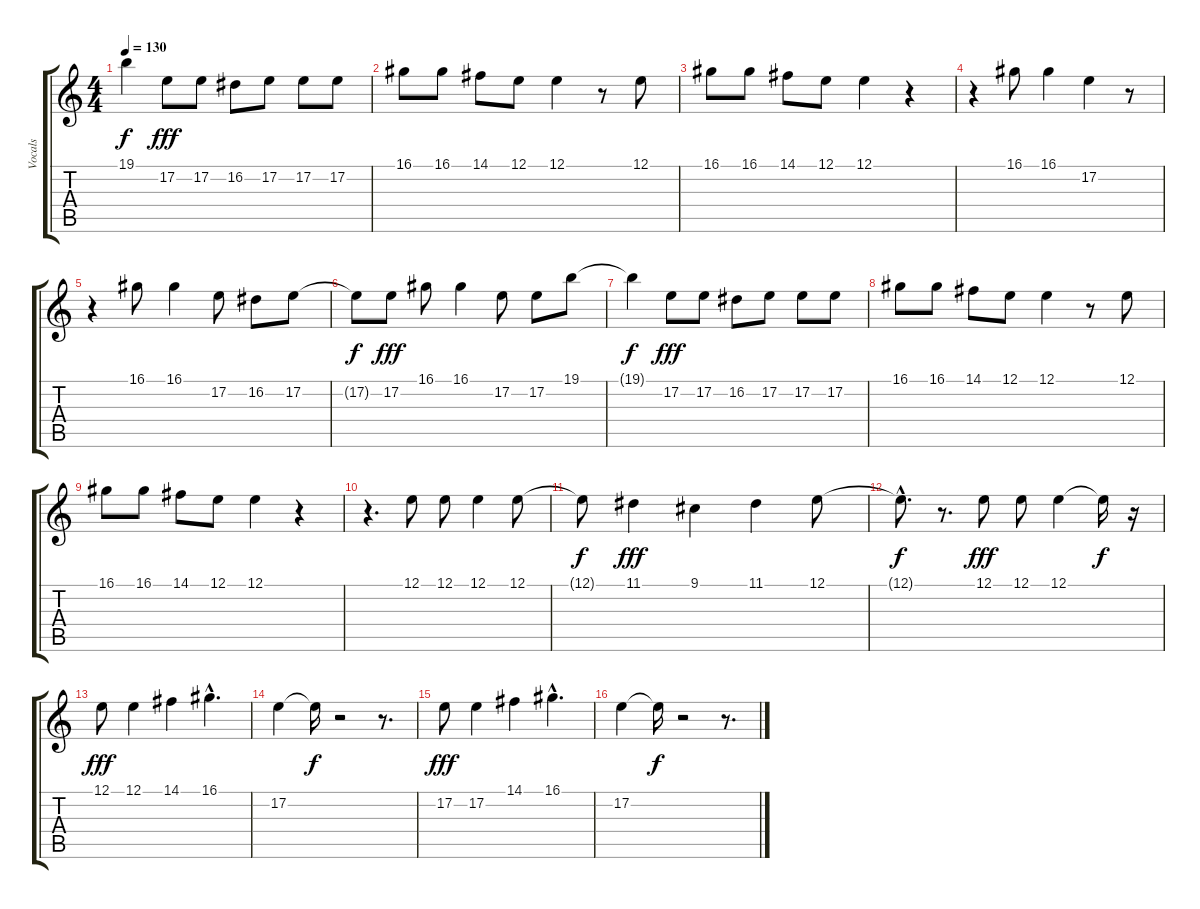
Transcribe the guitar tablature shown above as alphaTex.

\track ("Vocals" "Vocals") {instrument violin}
\staff {score tabs}
\tuning (E4 B3 G3 D3 A2 E2) {hide}
\ts (4 4)
\tempo 130
\clef g2
\ks c
19.1{t}.4{dy f} 17.2.8{dy fff} 17.2.8 16.2.8 17.2.8 17.2.8 17.2.8 |
16.1.8 16.1.8 14.1.8 12.1.8 12.1.4 r.8 12.1.8 |
16.1.8 16.1.8 14.1.8 12.1.8 12.1.4 r.4 |
r.4 16.1.8 16.1.4 17.2.4 r.8 |
r.4 16.1.8 16.1.4 17.2.8 16.2.8 17.2.8 |
17.2{t}.8{dy f} 17.2.8{dy fff} 16.1.8 16.1.4 17.2.8 17.2.8 19.1.8 |
19.1{t}.4{dy f} 17.2.8{dy fff} 17.2.8 16.2.8 17.2.8 17.2.8 17.2.8 |
16.1.8 16.1.8 14.1.8 12.1.8 12.1.4 r.8 12.1.8 |
16.1.8 16.1.8 14.1.8 12.1.8 12.1.4 r.4 |
r.4{d} 12.1.8 12.1.8 12.1.4 12.1.8 |
12.1{t}.8{dy f} 11.1.4{dy fff} 9.1.4 11.1.4 12.1.8 |
12.1{hac t}.8{d dy f} r.8{d} 12.1.8{dy fff} 12.1.8 12.1.4 12.1{t}.16{dy f} r.16 |
12.1.8{dy fff} 12.1.4 14.1.4 16.1{hac}.4{d} |
17.2.4 17.2{t}.16{dy f} r.2 r.8{d} |
17.2.8{dy fff} 17.2.4 14.1.4 16.1{hac}.4{d} |
17.2.4 17.2{t}.16{dy f} r.2 r.8{d}
